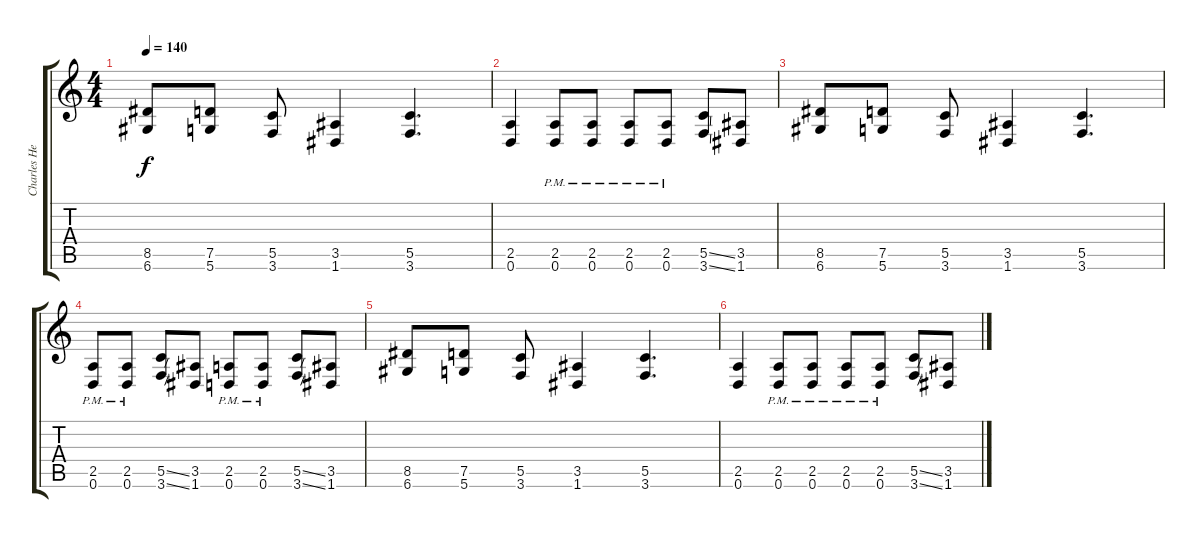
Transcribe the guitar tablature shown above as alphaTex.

\track ("Charles Hedger" "Charles He") {instrument distortionguitar}
\staff {score tabs}
\tuning (D4 A3 F3 C3 G2 D2) {hide}
\ts (4 4)
\tempo 140
\clef g2
\ks c
(8.5 6.6).8{dy f} (7.5 5.6).8 (5.5 3.6).8 (3.5 1.6).4 (5.5 3.6).4{d} |
(2.5 0.6).4 (2.5{pm} 0.6{pm}).8 (2.5{pm} 0.6{pm}).8 (2.5{pm} 0.6{pm}).8 (2.5{pm} 0.6{pm}).8 (5.5{ss} 3.6{ss}).8 (3.5 1.6).8 |
(8.5 6.6).8 (7.5 5.6).8 (5.5 3.6).8 (3.5 1.6).4 (5.5 3.6).4{d} |
(2.5{pm} 0.6{pm}).8 (2.5{pm} 0.6{pm}).8 (5.5{ss} 3.6{ss}).8 (3.5 1.6).8 (2.5{pm} 0.6{pm}).8 (2.5{pm} 0.6{pm}).8 (5.5{ss} 3.6{ss}).8 (3.5 1.6).8 |
(8.5 6.6).8 (7.5 5.6).8 (5.5 3.6).8 (3.5 1.6).4 (5.5 3.6).4{d} |
(2.5 0.6).4 (2.5{pm} 0.6{pm}).8 (2.5{pm} 0.6{pm}).8 (2.5{pm} 0.6{pm}).8 (2.5{pm} 0.6{pm}).8 (5.5{ss} 3.6{ss}).8 (3.5 1.6).8
